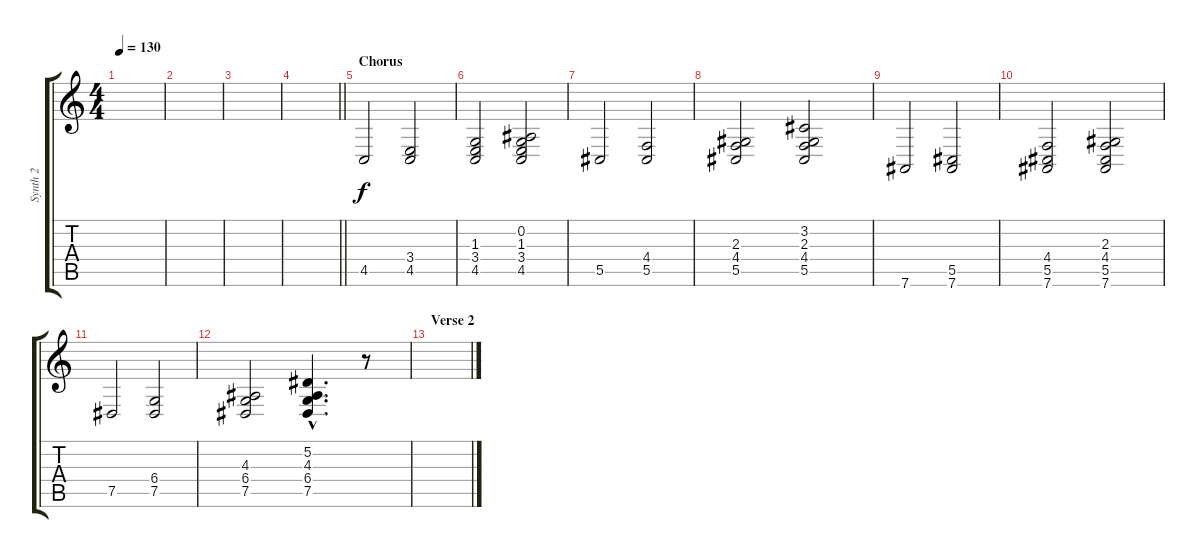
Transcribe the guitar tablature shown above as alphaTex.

\track ("Synth 2" "Synth 2") {instrument lead2sawtooth}
\staff {score tabs}
\tuning (Eb4 Bb3 Gb3 Db3 Ab2 Eb2) {hide}
\ts (4 4)
\tempo 130
\clef g2
\ks c
|
|
|
\barLineRight lightlight
|
\section ("" "Chorus")
4.5.2{volume 10 balance 8} (3.4 4.5).2 |
(1.3 3.4 4.5).2 (0.2 1.3 3.4 4.5).2 |
5.5.2 (4.4 5.5).2 |
(2.3 4.4 5.5).2 (3.2 2.3 4.4 5.5).2 |
7.6.2 (5.5 7.6).2 |
(4.4 5.5 7.6).2 (2.3 4.4 5.5 7.6).2 |
7.5.2 (6.4 7.5).2 |
(4.3 6.4 7.5).2 (5.2{hac} 4.3{hac} 6.4{hac} 7.5{hac}).4{d} r.8 |
\section ("" "Verse 2")
